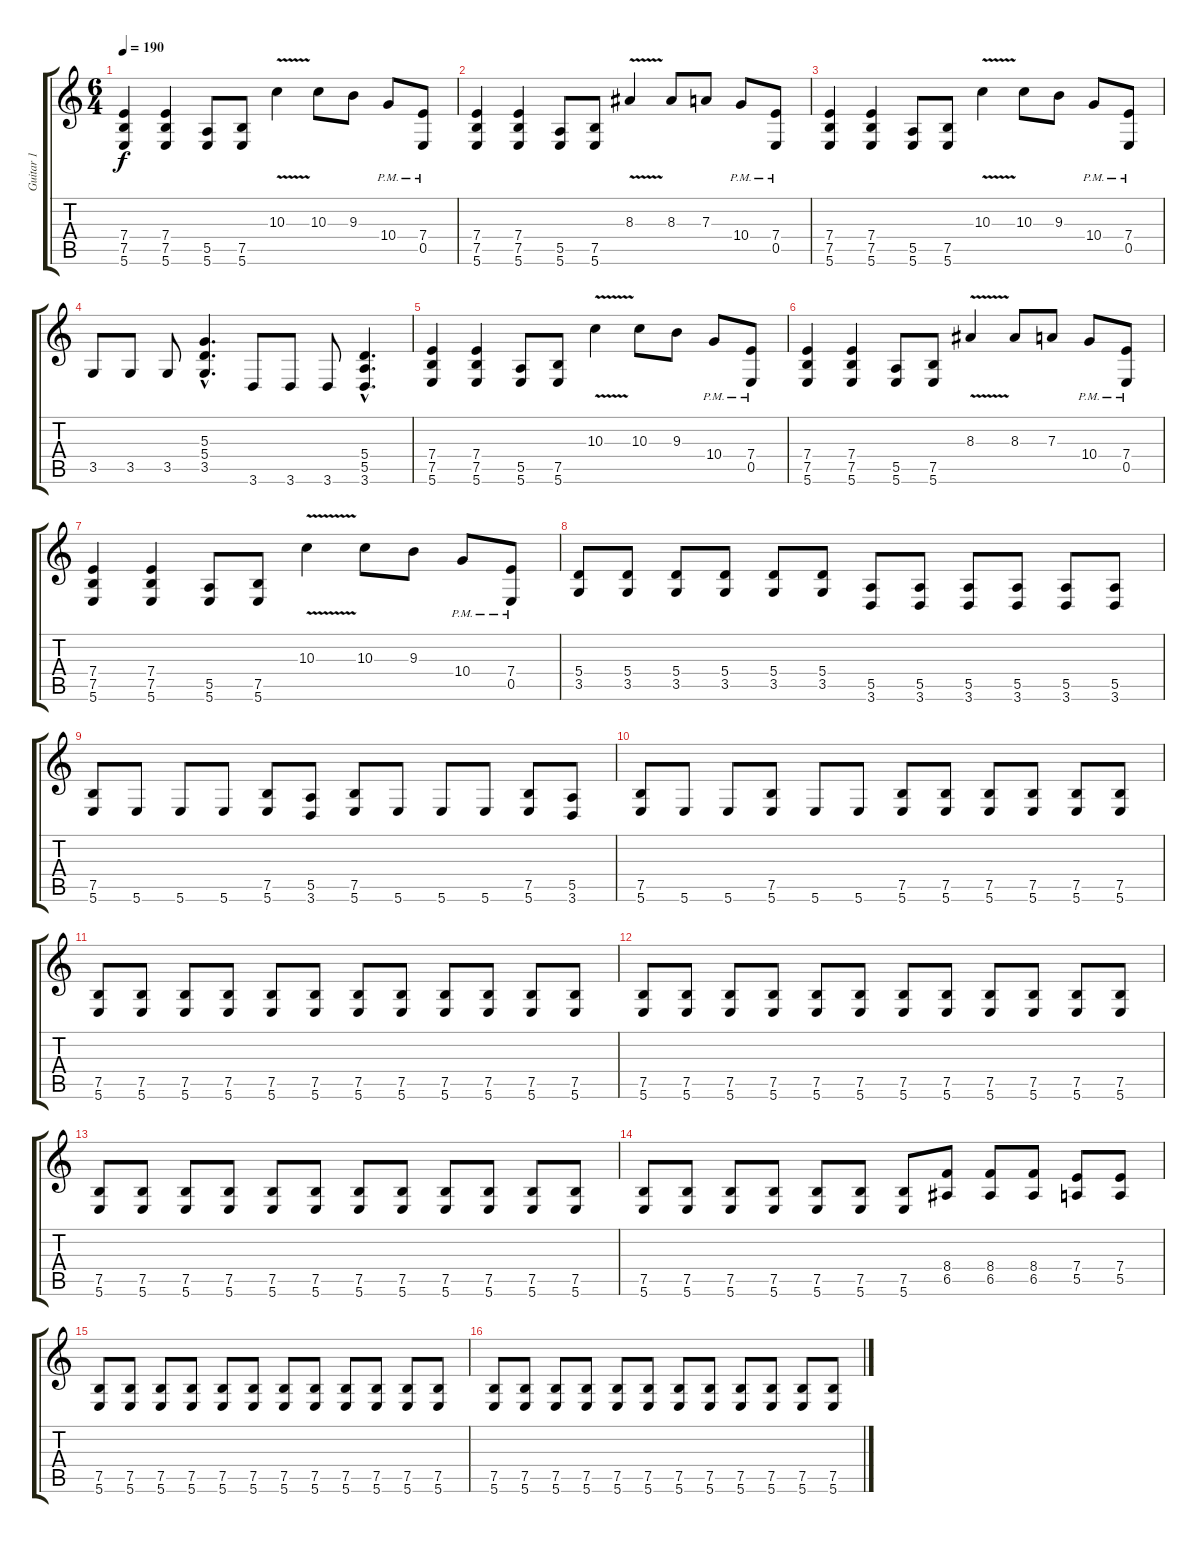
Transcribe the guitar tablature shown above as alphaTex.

\track ("Guitar 1" "Guitar 1") {instrument distortionguitar}
\staff {score tabs}
\tuning (B3 G3 D3 A2 E2 B1) {hide}
\ts (6 4)
\tempo 190
\clef g2
\ks c
(7.4 7.5 5.6).4{dy f} (7.4 7.5 5.6).4 (5.5 5.6).8 (7.5 5.6).8 10.3{v}.4 10.3.8 9.3.8 10.4{pm}.8 (7.4 0.5{pm}).8 |
(7.4 7.5 5.6).4 (7.4 7.5 5.6).4 (5.5 5.6).8 (7.5 5.6).8 8.3{v}.4 8.3.8 7.3.8 10.4{pm}.8 (7.4 0.5{pm}).8 |
(7.4 7.5 5.6).4 (7.4 7.5 5.6).4 (5.5 5.6).8 (7.5 5.6).8 10.3{v}.4 10.3.8 9.3.8 10.4{pm}.8 (7.4 0.5{pm}).8 |
3.5.8 3.5.8 3.5.8 (5.3{hac} 5.4{hac} 3.5{hac}).4{d} 3.6.8 3.6.8 3.6.8 (5.4{hac} 5.5{hac} 3.6{hac}).4{d} |
(7.4 7.5 5.6).4 (7.4 7.5 5.6).4 (5.5 5.6).8 (7.5 5.6).8 10.3{v}.4 10.3.8 9.3.8 10.4{pm}.8 (7.4 0.5{pm}).8 |
(7.4 7.5 5.6).4 (7.4 7.5 5.6).4 (5.5 5.6).8 (7.5 5.6).8 8.3{v}.4 8.3.8 7.3.8 10.4{pm}.8 (7.4 0.5{pm}).8 |
(7.4 7.5 5.6).4 (7.4 7.5 5.6).4 (5.5 5.6).8 (7.5 5.6).8 10.3{v}.4 10.3.8 9.3.8 10.4{pm}.8 (7.4 0.5{pm}).8 |
(5.4 3.5).8 (5.4 3.5).8 (5.4 3.5).8 (5.4 3.5).8 (5.4 3.5).8 (5.4 3.5).8 (5.5 3.6).8 (5.5 3.6).8 (5.5 3.6).8 (5.5 3.6).8 (5.5 3.6).8 (5.5 3.6).8 |
(7.5 5.6).8 5.6.8 5.6.8 5.6.8 (7.5 5.6).8 (5.5 3.6).8 (7.5 5.6).8 5.6.8 5.6.8 5.6.8 (7.5 5.6).8 (5.5 3.6).8 |
(7.5 5.6).8 5.6.8 5.6.8 (7.5 5.6).8 5.6.8 5.6.8 (7.5 5.6).8 (7.5 5.6).8 (7.5 5.6).8 (7.5 5.6).8 (7.5 5.6).8 (7.5 5.6).8 |
(7.5 5.6).8 (7.5 5.6).8 (7.5 5.6).8 (7.5 5.6).8 (7.5 5.6).8 (7.5 5.6).8 (7.5 5.6).8 (7.5 5.6).8 (7.5 5.6).8 (7.5 5.6).8 (7.5 5.6).8 (7.5 5.6).8 |
(7.5 5.6).8 (7.5 5.6).8 (7.5 5.6).8 (7.5 5.6).8 (7.5 5.6).8 (7.5 5.6).8 (7.5 5.6).8 (7.5 5.6).8 (7.5 5.6).8 (7.5 5.6).8 (7.5 5.6).8 (7.5 5.6).8 |
(7.5 5.6).8 (7.5 5.6).8 (7.5 5.6).8 (7.5 5.6).8 (7.5 5.6).8 (7.5 5.6).8 (7.5 5.6).8 (7.5 5.6).8 (7.5 5.6).8 (7.5 5.6).8 (7.5 5.6).8 (7.5 5.6).8 |
(7.5 5.6).8 (7.5 5.6).8 (7.5 5.6).8 (7.5 5.6).8 (7.5 5.6).8 (7.5 5.6).8 (7.5 5.6).8 (8.4 6.5).8 (8.4 6.5).8 (8.4 6.5).8 (7.4 5.5).8 (7.4 5.5).8 |
(7.5 5.6).8 (7.5 5.6).8 (7.5 5.6).8 (7.5 5.6).8 (7.5 5.6).8 (7.5 5.6).8 (7.5 5.6).8 (7.5 5.6).8 (7.5 5.6).8 (7.5 5.6).8 (7.5 5.6).8 (7.5 5.6).8 |
(7.5 5.6).8 (7.5 5.6).8 (7.5 5.6).8 (7.5 5.6).8 (7.5 5.6).8 (7.5 5.6).8 (7.5 5.6).8 (7.5 5.6).8 (7.5 5.6).8 (7.5 5.6).8 (7.5 5.6).8 (7.5 5.6).8
